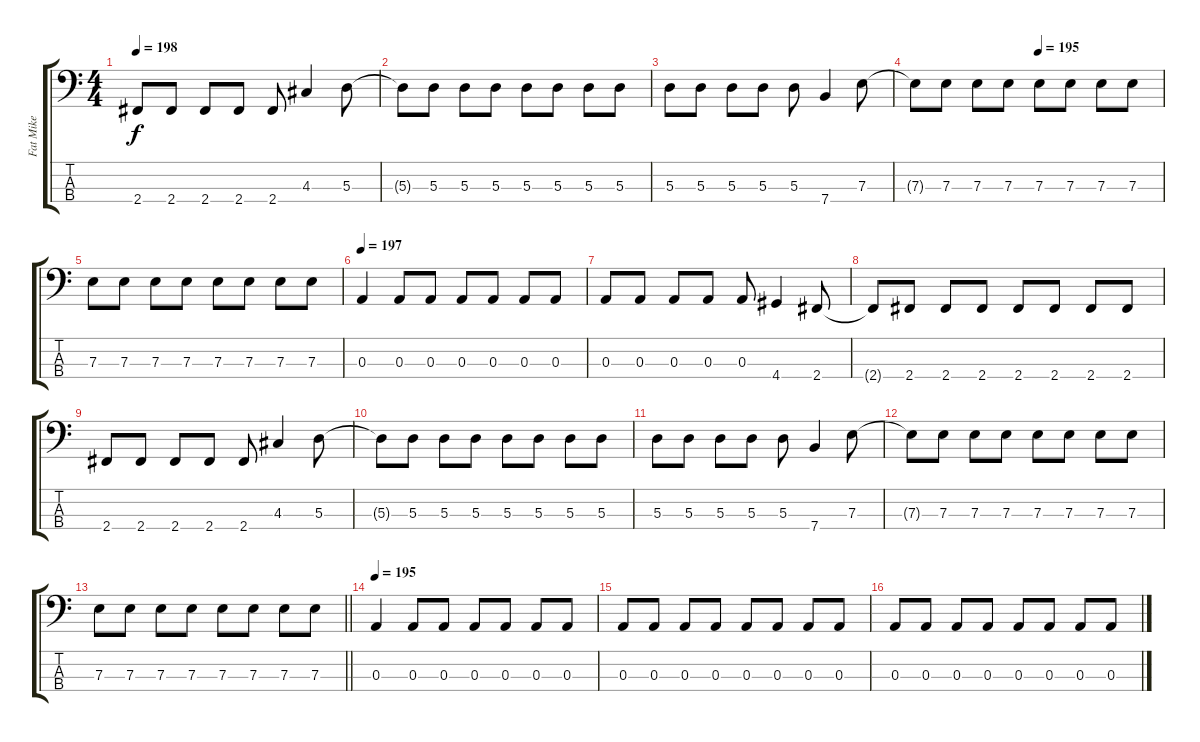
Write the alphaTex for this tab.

\track ("Fat Mike" "Fat Mike") {instrument electricbasspick}
\staff {score tabs}
\tuning (G2 D2 A1 E1) {hide}
\ts (4 4)
\tempo 198
\clef f4
\ks c
2.4.8{dy f} 2.4.8 2.4.8 2.4.8 2.4.8 4.3.4 5.3.8 |
5.3{t}.8 5.3.8 5.3.8 5.3.8 5.3.8 5.3.8 5.3.8 5.3.8 |
5.3.8 5.3.8 5.3.8 5.3.8 5.3.8 7.4.4 7.3.8 |
\tempo (195 0.5)
7.3{t}.8 7.3.8 7.3.8 7.3.8 7.3.8 7.3.8 7.3.8 7.3.8 |
7.3.8 7.3.8 7.3.8 7.3.8 7.3.8 7.3.8 7.3.8 7.3.8 |
\tempo 197
0.3.4 0.3.8 0.3.8 0.3.8 0.3.8 0.3.8 0.3.8 |
0.3.8 0.3.8 0.3.8 0.3.8 0.3.8 4.4.4 2.4.8 |
2.4{t}.8 2.4.8 2.4.8 2.4.8 2.4.8 2.4.8 2.4.8 2.4.8 |
2.4.8 2.4.8 2.4.8 2.4.8 2.4.8 4.3.4 5.3.8 |
5.3{t}.8 5.3.8 5.3.8 5.3.8 5.3.8 5.3.8 5.3.8 5.3.8 |
5.3.8 5.3.8 5.3.8 5.3.8 5.3.8 7.4.4 7.3.8 |
7.3{t}.8 7.3.8 7.3.8 7.3.8 7.3.8 7.3.8 7.3.8 7.3.8 |
\barLineRight lightlight
7.3.8 7.3.8 7.3.8 7.3.8 7.3.8 7.3.8 7.3.8 7.3.8 |
\tempo 195
0.3.4 0.3.8 0.3.8 0.3.8 0.3.8 0.3.8 0.3.8 |
0.3.8 0.3.8 0.3.8 0.3.8 0.3.8 0.3.8 0.3.8 0.3.8 |
0.3.8 0.3.8 0.3.8 0.3.8 0.3.8 0.3.8 0.3.8 0.3.8
